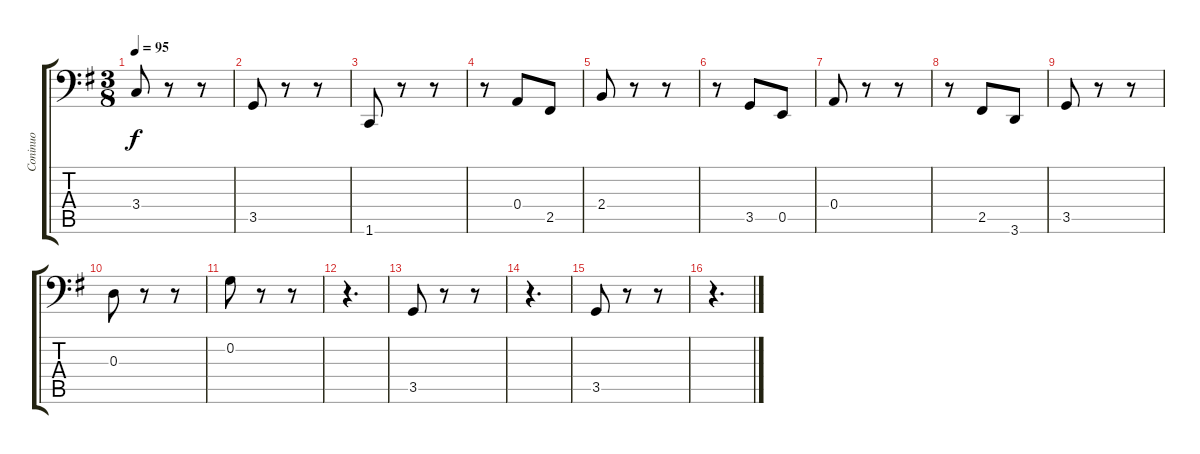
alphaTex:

\track ("Coninuo" "Coninuo") {instrument contrabass}
\staff {score tabs}
\tuning (C3 G2 D2 A1 E1 B0) {hide}
\ts (3 8)
\tempo 95
\clef f4
\ks g
3.4.8{dy f} r.8 r.8 |
3.5.8 r.8 r.8 |
1.6.8 r.8 r.8 |
r.8 0.4.8{beam merge} 2.5.8 |
2.4.8 r.8 r.8 |
r.8 3.5.8{beam merge} 0.5.8 |
0.4.8 r.8 r.8 |
r.8 2.5.8{beam merge} 3.6.8 |
3.5.8 r.8 r.8 |
0.3.8 r.8 r.8 |
0.2.8 r.8 r.8 |
r.4{d} |
3.5.8 r.8 r.8 |
r.4{d} |
3.5.8 r.8 r.8 |
r.4{d}
